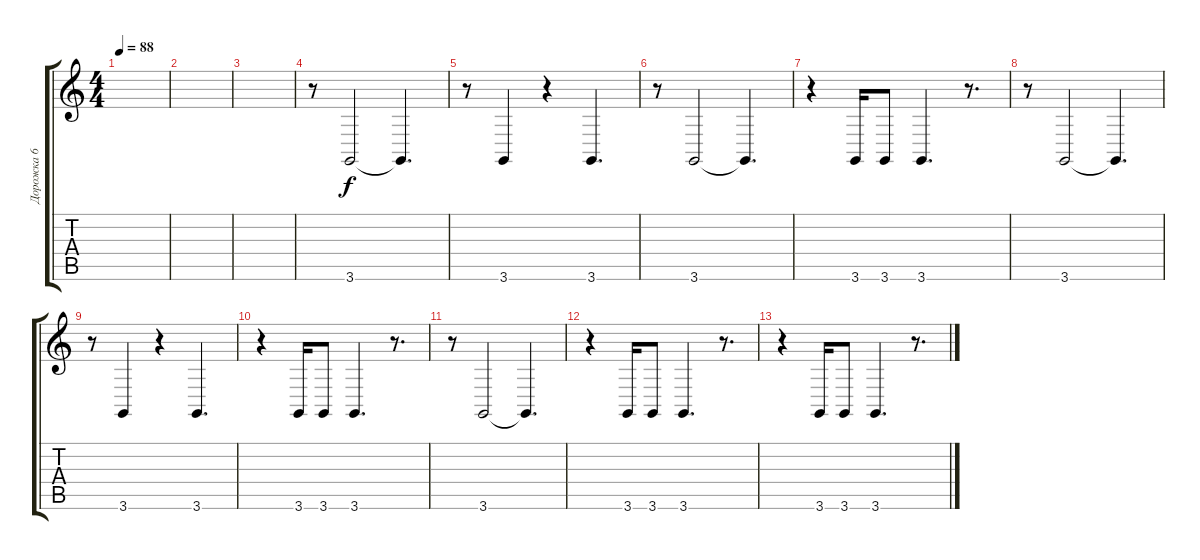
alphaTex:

\track ("Дорожка 6" "Дорожка 6") {instrument gunshot}
\staff {score tabs}
\tuning (E4 B3 G3 D3 A2 E2) {hide}
\ts (4 4)
\tempo 88
\clef g2
\ks c
|
|
|
r.8 3.6.2 3.6{t}.4{d} |
r.8 3.6.4 r.4 3.6.4{d} |
r.8 3.6.2 3.6{t}.4{d} |
r.4 3.6.16 3.6.8 3.6.4{d} r.8{d} |
r.8 3.6.2 3.6{t}.4{d} |
r.8 3.6.4 r.4 3.6.4{d} |
r.4 3.6.16 3.6.8 3.6.4{d} r.8{d} |
r.8 3.6.2 3.6{t}.4{d} |
r.4 3.6.16 3.6.8 3.6.4{d} r.8{d} |
r.4 3.6.16 3.6.8 3.6.4{d} r.8{d}
